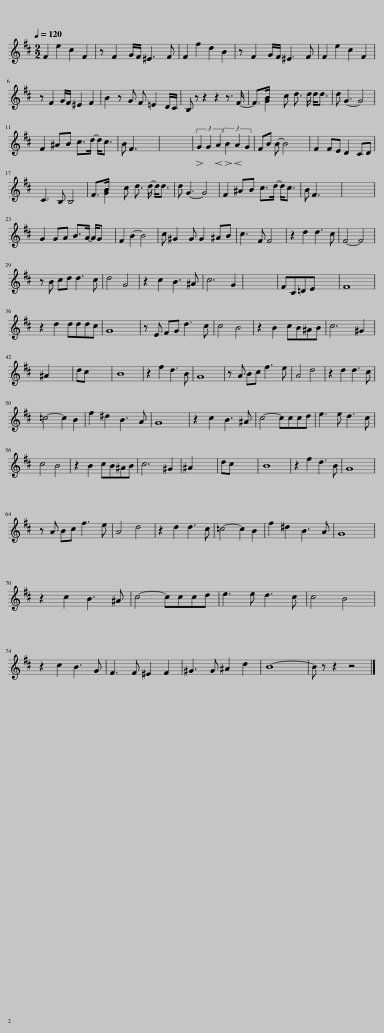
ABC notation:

X:1
%%score ( 1 2 )
L:1/8
Q:1/4=120
M:2/2
I:linebreak $
K:D
V:1 treble
V:2 treble
V:1
 F2 e2 c2 F2 | z F2 G/F/ ^E3 F | F2 f2 d2 B2 | z F2 G/F/ ^E3 F | F2 e2 c2 F2 |$ %5
 z F2 G/F/ ^E2 F2 | B2 z G F =E2 D/C/ | B, z z2 z2 z3/2 F/- | F>B x13/2 | d G3- G4 |$ %10
 F2 ^AB c>d- d<c | B F3 x4 | x8 |!>(! (3G2!>)! G2!<(! A2!<)!!>(! (3B2!>)!!<(! A2!<)! G2 | FB B- B4 x | %15
 F2 FE D2 CD |$ C3 B, B,4 | F>B x13/2 | d G3- G4 | F2 ^AB c>d- d<c | %20
 B F3 x4 | x8 |$ G2 GA B>A- A/G x/ | F2 B2- B4 | c ^G2 G G2 ^AB | %25
 c3 F F4 | z2 d2 d3 c | F4- F4 |$ z B cd d3 c | d4 G4 | %30
 z2 c2 B3 ^A | c6 G2 | x8 | FC=DE x4 | F8 |$ %35
 z2 d2 dddc | G8 | z E FG d3 c | c4 B4 | z2 B2 cB^AB | %40
 c6 ^G2 |$ ^A2 x6 | dc x6 | B8 | z2 f2 d3 B | %45
 G8 | z A Bc f3 e | A4 d4 | z2 d2 d3 c |$ =c4- c2 B2 | %50
 f2 ^d2 B3 A | G8 | z2 c2 B3 ^A | c4- cccd | e3 e d3 c |$ %55
 c4 B4 | z2 B2 cB^AB | c6 ^G2 | ^A2 x6 | dc x6 | %60
 B8 | z2 f2 d3 B | G8 |$ z A Bc f3 e | A4 d4 | %65
 z2 d2 d3 c | =c4- c2 B2 | f2 ^d2 B3 A | G8 |$ z2 c2 B3 ^A | %70
 c4- cccd | e3 e d3 c | c4 B4 |$ z2 c2 B3 G | F3 F ^E2 F2 | %75
 ^G3 G ^A2 d2 | B8- | B z z2 z4 |] %78
V:2
 x8 | x8 | x8 | x8 | x8 |$ %5
 x8 | x8 | x8 | x3/2 [GB]2 c d3/2 d/ d<d | x8 |$ %10
 x8 | x8 | x8 | x8 | x8 | %15
 x8 |$ x8 | x3/2 [GB]2 c d3/2 d/- d<d | x8 | x8 | %20
 x8 | x8 |$ x8 | x8 | x8 | %25
 x8 | x8 | x8 |$ x8 | x8 | %30
 x8 | x8 | x8 | x8 | x8 |$ %35
 x8 | x8 | x8 | x8 | x8 | %40
 x8 |$ x8 | x8 | x8 | x8 | %45
 x8 | x8 | x8 | x8 |$ x8 | %50
 x8 | x8 | x8 | x8 | x8 |$ %55
 x8 | x8 | x8 | x8 | x8 | %60
 x8 | x8 | x8 |$ x8 | x8 | %65
 x8 | x8 | x8 | x8 |$ x8 | %70
 x8 | x8 | x8 |$ x8 | x8 | %75
 x8 | x8 | x8 |] %78
